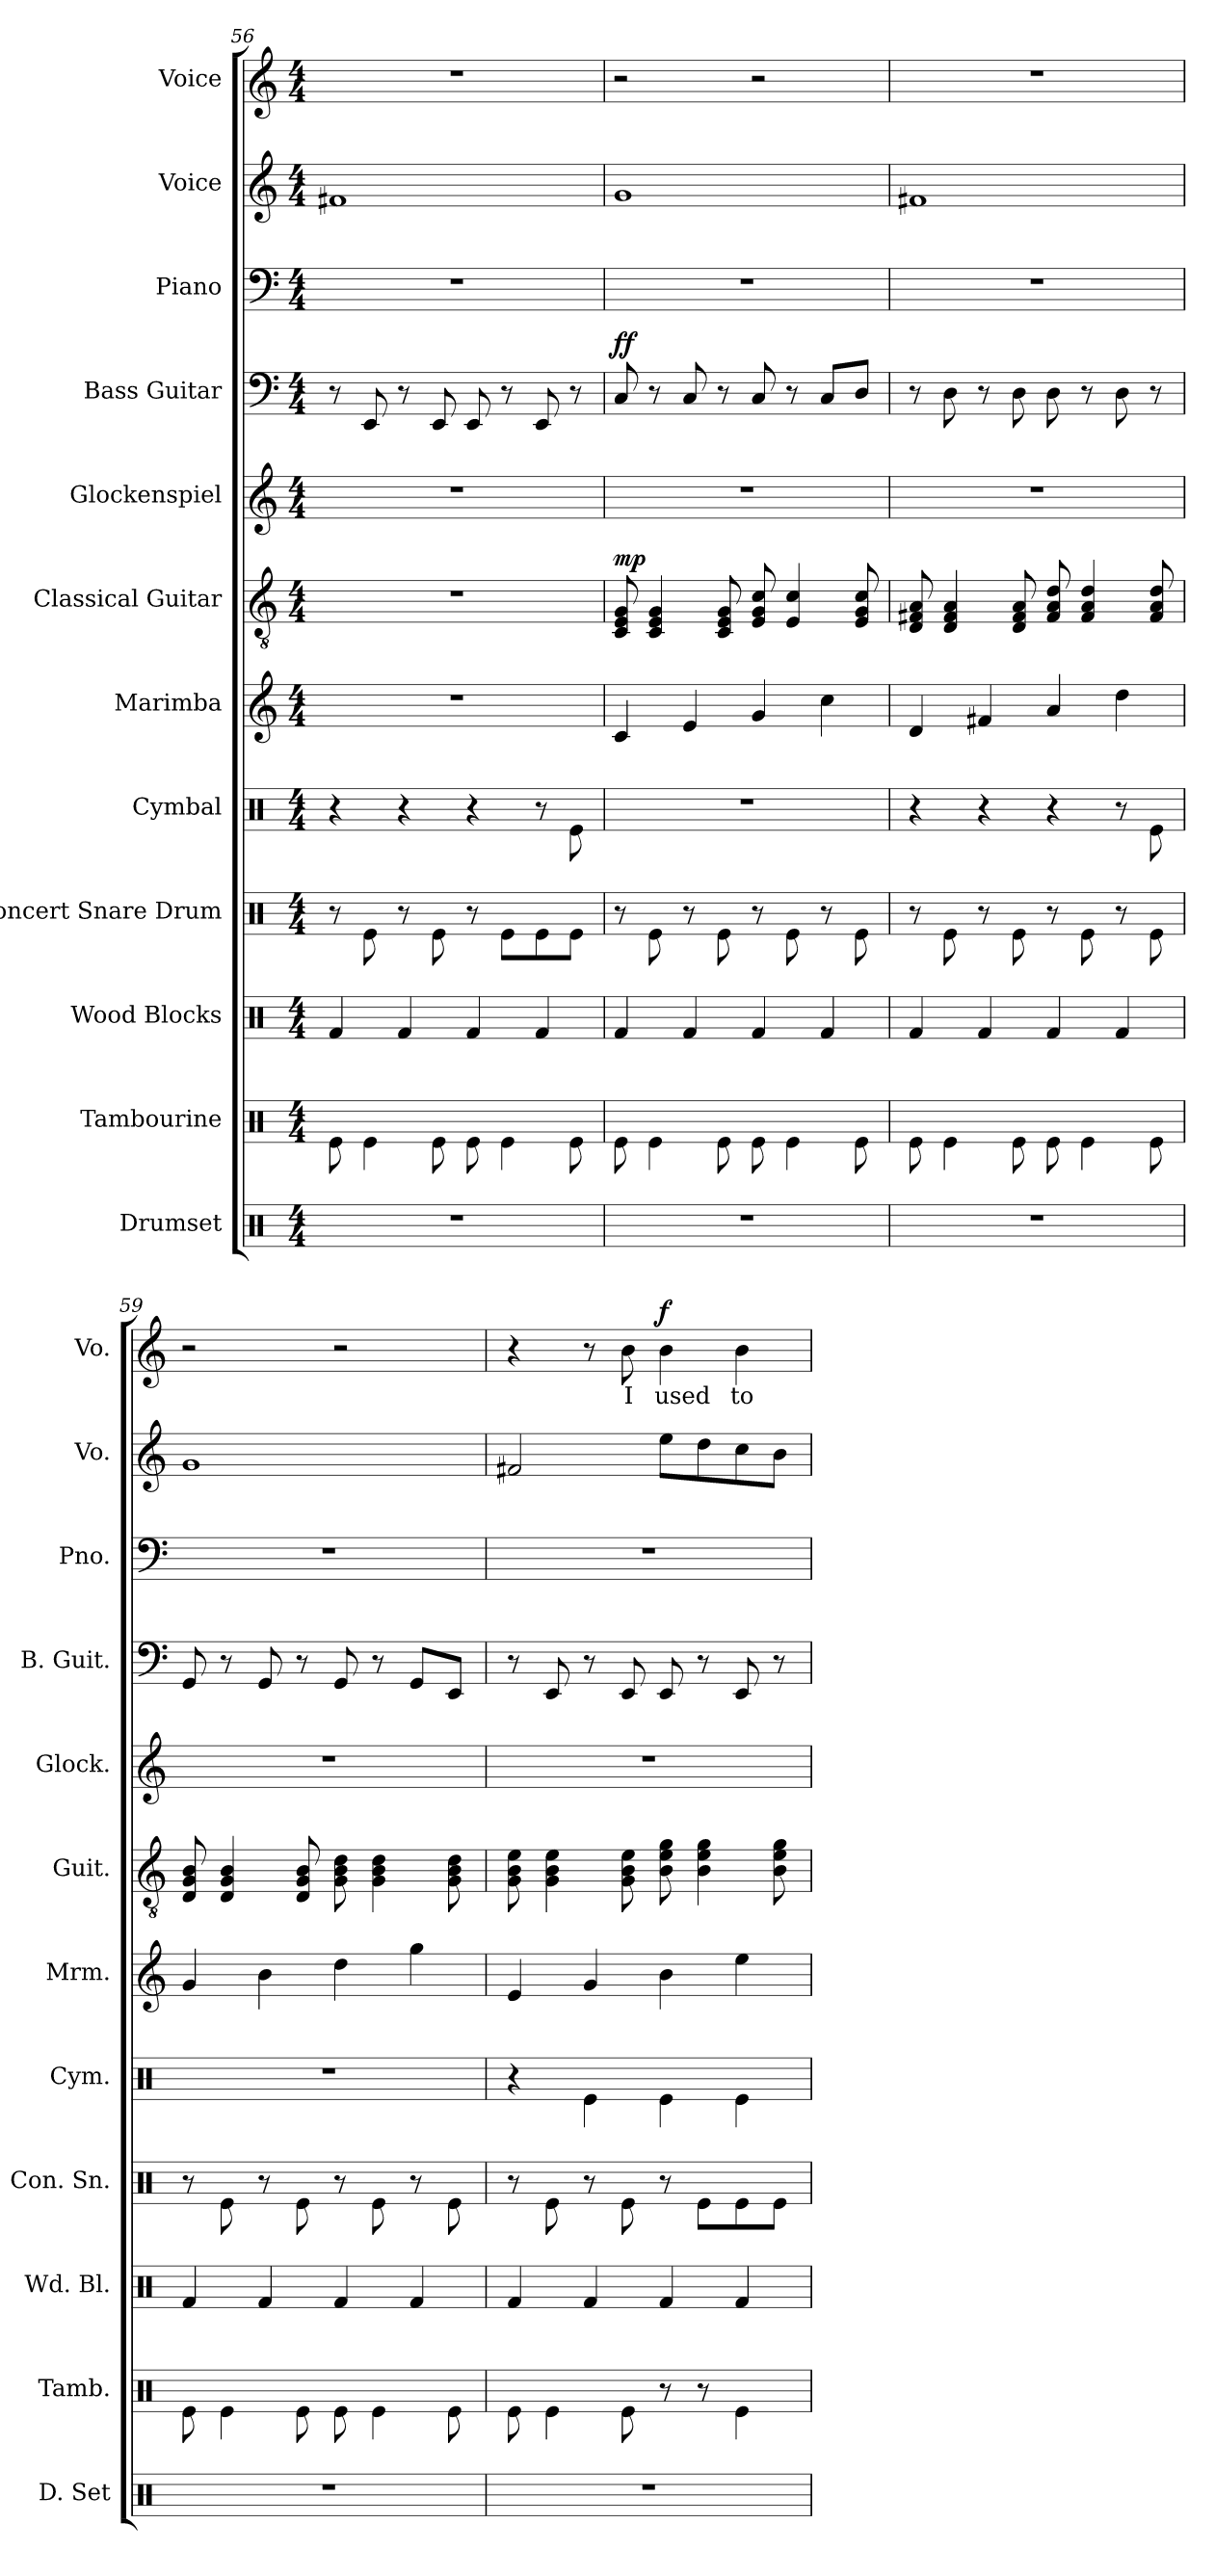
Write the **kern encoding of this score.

**kern	**kern	**kern	**kern	**kern	**kern	**kern	**dynam	**kern	**kern	**dynam	**kern	**kern	**kern	**text	**dynam
*part12	*part11	*part10	*part9	*part8	*part7	*part6	*part6	*part5	*part4	*part4	*part3	*part2	*part1	*part1	*part1
*staff12	*staff11	*staff10	*staff9	*staff8	*staff7	*staff6	*staff6	*staff5	*staff4	*staff4	*staff3	*staff2	*staff1	*staff1	*staff1
*I"Drumset	*I"Tambourine	*I"Wood Blocks	*I"Concert Snare Drum	*I"Cymbal	*I"Marimba	*I"Classical Guitar	*	*I"Glockenspiel	*I"Bass Guitar	*	*I"Piano	*I"Voice	*I"Voice	*	*
*I'D. Set	*I'Tamb.	*I'Wd. Bl.	*I'Con. Sn.	*I'Cym.	*I'Mrm.	*I'Guit.	*	*I'Glock.	*I'B. Guit.	*	*I'Pno.	*I'Vo.	*I'Vo.	*	*
!!LO:PB:g=z
*clefX	*clefX	*clefX	*clefX	*clefX	*clefG2	*clefGv2	*	*clefG2	*clefF4	*	*clefF4	*clefG2	*clefG2	*	*
*	*	*	*	*	*	*	*	*ITrd-14c-24	*ITrd7c12	*	*	*	*	*	*
*k[]	*k[]	*k[]	*k[]	*k[]	*k[]	*k[]	*	*k[]	*k[]	*	*k[]	*k[]	*k[]	*	*
*M4/4	*M4/4	*M4/4	*M4/4	*M4/4	*M4/4	*M4/4	*	*M4/4	*M4/4	*	*M4/4	*M4/4	*M4/4	*	*
=56	=56	=56	=56	=56	=56	=56	=56	=56	=56	=56	=56	=56	=56	=56	=56
1r	8Re\	4Rf/	8r	4r	1r	1r	.	1r	8r	.	1r	1f#X	1r	.	.
.	4Re\	.	8Re\	.	.	.	.	.	8EEE/	.	.	.	.	.	.
.	.	4Rf/	8r	4r	.	.	.	.	8r	.	.	.	.	.	.
.	8Re\	.	8Re\	.	.	.	.	.	8EEE/	.	.	.	.	.	.
.	8Re\	4Rf/	8r	4r	.	.	.	.	8EEE/	.	.	.	.	.	.
.	4Re\	.	8Re\L	.	.	.	.	.	8r	.	.	.	.	.	.
.	.	4Rf/	8Re\	8r	.	.	.	.	8EEE/	.	.	.	.	.	.
.	8Re\	.	8Re\J	8Re\	.	.	.	.	8r	.	.	.	.	.	.
=57	=57	=57	=57	=57	=57	=57	=57	=57	=57	=57	=57	=57	=57	=57	=57
!	!	!	!	!	!	!	!LO:DY:a	!	!	!LO:DY:a	!	!	!	!	!
1r	8Re\	4Rf/	8r	1r	4c/	8C/ 8E/ 8G/	mp	1r	8CC/	ff	1r	1g	2r	.	.
.	4Re\	.	8Re\	.	.	4C/ 4E/ 4G/	.	.	8r	.	.	.	.	.	.
.	.	4Rf/	8r	.	4e/	.	.	.	8CC/	.	.	.	.	.	.
.	8Re\	.	8Re\	.	.	8C/ 8E/ 8G/	.	.	8r	.	.	.	.	.	.
.	8Re\	4Rf/	8r	.	4g/	8E/ 8G/ 8c/	.	.	8CC/	.	.	.	2r	.	.
.	4Re\	.	8Re\	.	.	4E/ 4c/	.	.	8r	.	.	.	.	.	.
.	.	4Rf/	8r	.	4cc\	.	.	.	8CC/L	.	.	.	.	.	.
.	8Re\	.	8Re\	.	.	8E/ 8G/ 8c/	.	.	8DD/J	.	.	.	.	.	.
=58	=58	=58	=58	=58	=58	=58	=58	=58	=58	=58	=58	=58	=58	=58	=58
1r	8Re\	4Rf/	8r	4r	4d/	8D/ 8F#X/ 8A/	.	1r	8r	.	1r	1f#X	1r	.	.
.	4Re\	.	8Re\	.	.	4D/ 4F#/ 4A/	.	.	8DD\	.	.	.	.	.	.
.	.	4Rf/	8r	4r	4f#X/	.	.	.	8r	.	.	.	.	.	.
.	8Re\	.	8Re\	.	.	8D/ 8F#/ 8A/	.	.	8DD\	.	.	.	.	.	.
.	8Re\	4Rf/	8r	4r	4a/	8F#/ 8A/ 8d/	.	.	8DD\	.	.	.	.	.	.
.	4Re\	.	8Re\	.	.	4F#/ 4A/ 4d/	.	.	8r	.	.	.	.	.	.
.	.	4Rf/	8r	8r	4dd\	.	.	.	8DD\	.	.	.	.	.	.
.	8Re\	.	8Re\	8Re\	.	8F#/ 8A/ 8d/	.	.	8r	.	.	.	.	.	.
=59	=59	=59	=59	=59	=59	=59	=59	=59	=59	=59	=59	=59	=59	=59	=59
1r	8Re\	4Rf/	8r	1r	4g/	8D/ 8G/ 8B/	.	1r	8GGG/	.	1r	1g	2r	.	.
.	4Re\	.	8Re\	.	.	4D/ 4G/ 4B/	.	.	8r	.	.	.	.	.	.
.	.	4Rf/	8r	.	4b\	.	.	.	8GGG/	.	.	.	.	.	.
.	8Re\	.	8Re\	.	.	8D/ 8G/ 8B/	.	.	8r	.	.	.	.	.	.
.	8Re\	4Rf/	8r	.	4dd\	8G\ 8B\ 8d\	.	.	8GGG/	.	.	.	2r	.	.
.	4Re\	.	8Re\	.	.	4G\ 4B\ 4d\	.	.	8r	.	.	.	.	.	.
.	.	4Rf/	8r	.	4gg\	.	.	.	8GGG/L	.	.	.	.	.	.
.	8Re\	.	8Re\	.	.	8G\ 8B\ 8d\	.	.	8EEE/J	.	.	.	.	.	.
!!LO:PB:g=z
=60	=60	=60	=60	=60	=60	=60	=60	=60	=60	=60	=60	=60	=60	=60	=60
1r	8Re\	4Rf/	8r	4r	4e/	8G\ 8B\ 8e\	.	1r	8r	.	1r	2f#X/	4r	.	.
.	4Re\	.	8Re\	.	.	4G\ 4B\ 4e\	.	.	8EEE/	.	.	.	.	.	.
.	.	4Rf/	8r	4Re\	4g/	.	.	.	8r	.	.	.	8r	.	.
!	!	!	!	!	!	!	!	!	!	!	!	!	!	!LO:LY:b	!
.	8Re\	.	8Re\	.	.	8G\ 8B\ 8e\	.	.	8EEE/	.	.	.	8b\	I	.
!	!	!	!	!	!	!	!	!	!	!	!	!	!	!LO:LY:b	!LO:DY:a
.	8r	4Rf/	8r	4Re\	4b\	8B\ 8e\ 8g\	.	.	8EEE/	.	.	8ee\L	4b\	used	f
.	8r	.	8Re\L	.	.	4B\ 4e\ 4g\	.	.	8r	.	.	8dd\	.	.	.
!	!	!	!	!	!	!	!	!	!	!	!	!	!	!LO:LY:b	!
.	4Re\	4Rf/	8Re\	4Re\	4ee\	.	.	.	8EEE/	.	.	8cc\	4b\	to	.
.	.	.	8Re\J	.	.	8B\ 8e\ 8g\	.	.	8r	.	.	8b\J	.	.	.
=	=	=	=	=	=	=	=	=	=	=	=	=	=	=	=
*-	*-	*-	*-	*-	*-	*-	*-	*-	*-	*-	*-	*-	*-	*-	*-
